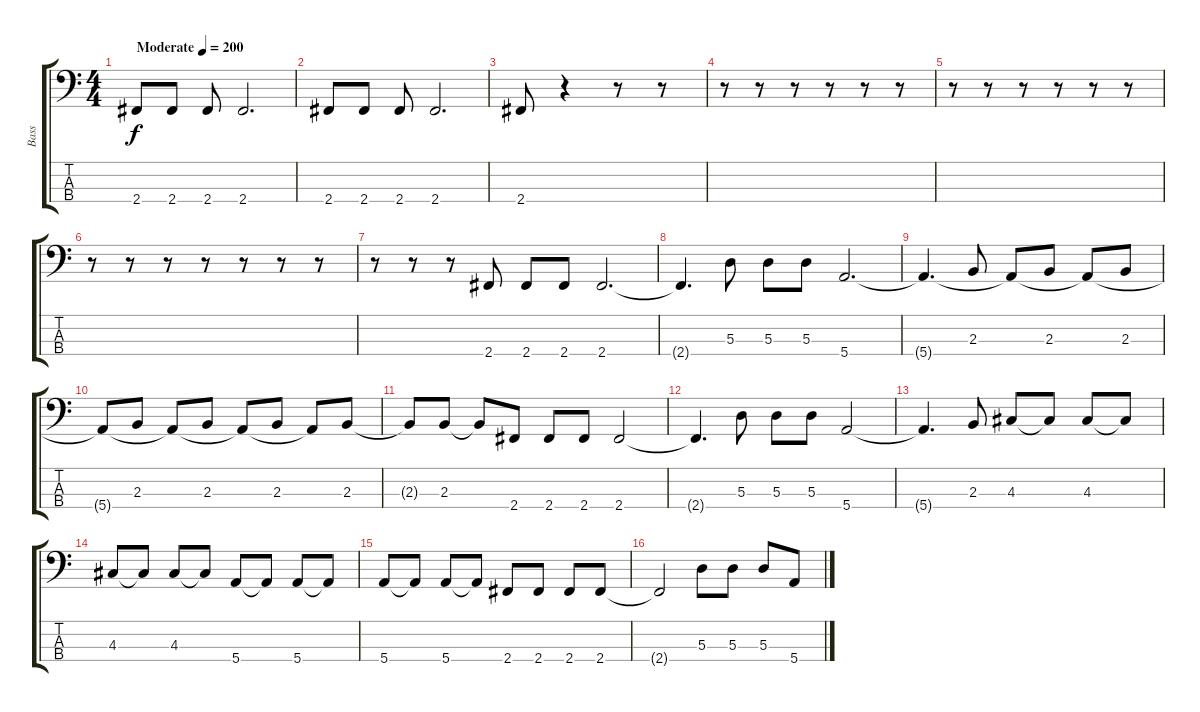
\track ("Bass" "Bass") {instrument electricbasspick}
\staff {score tabs}
\tuning (G2 D2 A1 E1) {hide}
\ts (4 4)
\tempo (200 "Moderate")
\clef f4
\ks c
2.4.8{dy f instrument electricbasspick} 2.4.8 2.4.8 2.4.2{d} |
2.4.8 2.4.8 2.4.8 2.4.2{d} |
2.4.8 r.4 r.8 r.8 |
r.8 r.8 r.8 r.8 r.8 r.8 |
r.8 r.8 r.8 r.8 r.8 r.8 |
r.8 r.8 r.8 r.8 r.8 r.8 r.8 |
r.8 r.8 r.8 2.4.8 2.4.8 2.4.8 2.4.2{d} |
2.4{t}.4{d} 5.3.8 5.3.8 5.3.8 5.4.2{d} |
5.4{t}.4{d} 2.3.8 5.4{t}.8 2.3.8 5.4{t}.8 2.3.8 |
5.4{t}.8 2.3.8 5.4{t}.8 2.3.8 5.4{t}.8 2.3.8 5.4{t}.8 2.3.8 |
2.3{t}.8 2.3.8 2.3{t}.8 2.4.8 2.4.8 2.4.8 2.4.2 |
2.4{t}.4{d} 5.3.8 5.3.8 5.3.8 5.4.2 |
5.4{t}.4{d} 2.3.8 4.3.8 4.3{t}.8 4.3.8 4.3{t}.8 |
4.3.8 4.3{t}.8 4.3.8 4.3{t}.8 5.4.8 5.4{t}.8 5.4.8 5.4{t}.8 |
5.4.8 5.4{t}.8 5.4.8 5.4{t}.8 2.4.8 2.4.8 2.4.8 2.4.8 |
2.4{t}.2 5.3.8 5.3.8 5.3.8 5.4.8
